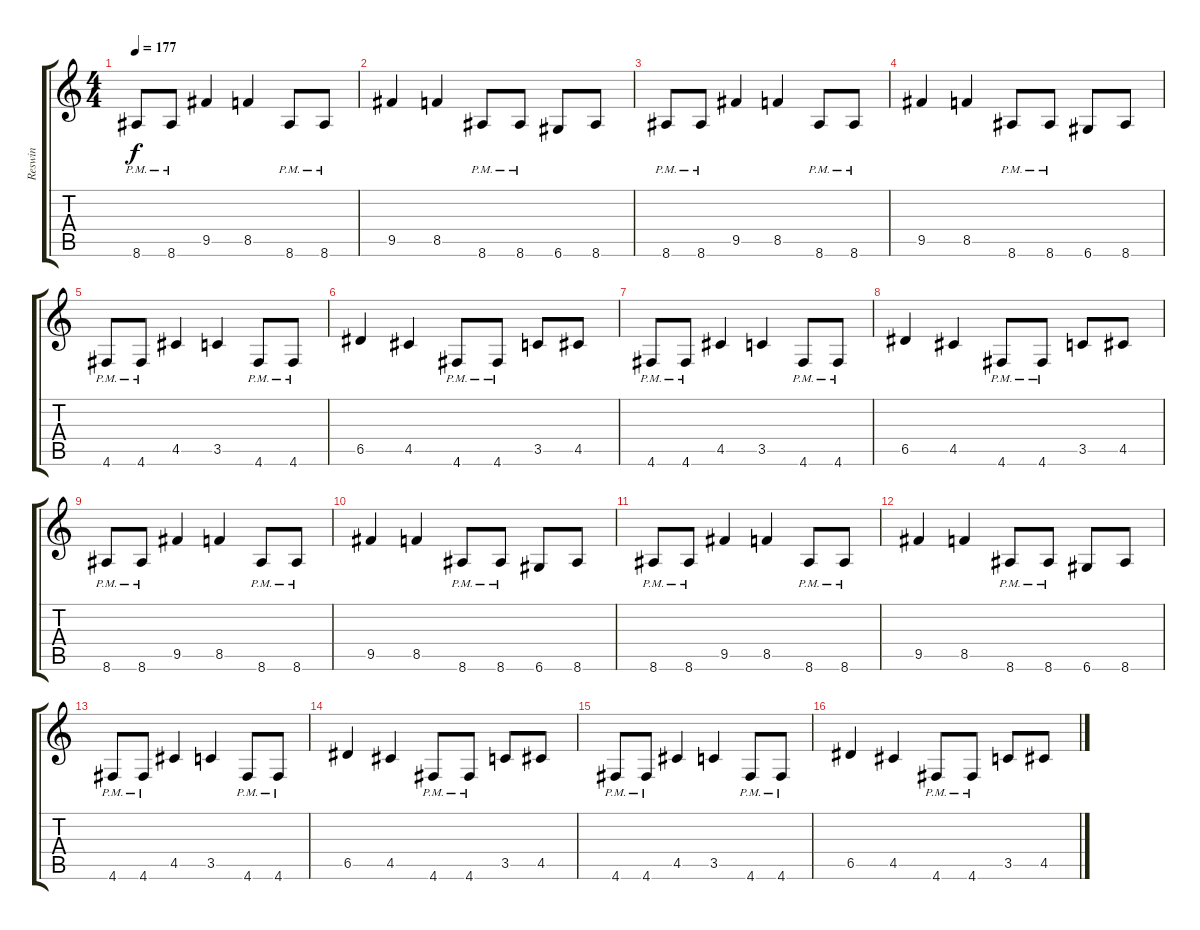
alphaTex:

\track ("Reswin" "Reswin") {instrument distortionguitar}
\staff {score tabs}
\tuning (E4 B3 G3 D3 A2 D2) {hide}
\ts (4 4)
\tempo 177
\clef g2
\ks c
8.6{pm}.8{dy f instrument distortionguitar} 8.6{pm}.8 9.5.4 8.5.4 8.6{pm}.8 8.6{pm}.8 |
9.5.4 8.5.4 8.6{pm}.8 8.6{pm}.8 6.6.8 8.6.8 |
8.6{pm}.8 8.6{pm}.8 9.5.4 8.5.4 8.6{pm}.8 8.6{pm}.8 |
9.5.4 8.5.4 8.6{pm}.8 8.6{pm}.8 6.6.8 8.6.8 |
4.6{pm}.8 4.6{pm}.8 4.5.4 3.5.4 4.6{pm}.8 4.6{pm}.8 |
6.5.4 4.5.4 4.6{pm}.8 4.6{pm}.8 3.5.8 4.5.8 |
4.6{pm}.8 4.6{pm}.8 4.5.4 3.5.4 4.6{pm}.8 4.6{pm}.8 |
6.5.4 4.5.4 4.6{pm}.8 4.6{pm}.8 3.5.8 4.5.8 |
8.6{pm}.8 8.6{pm}.8 9.5.4 8.5.4 8.6{pm}.8 8.6{pm}.8 |
9.5.4 8.5.4 8.6{pm}.8 8.6{pm}.8 6.6.8 8.6.8 |
8.6{pm}.8 8.6{pm}.8 9.5.4 8.5.4 8.6{pm}.8 8.6{pm}.8 |
9.5.4 8.5.4 8.6{pm}.8 8.6{pm}.8 6.6.8 8.6.8 |
4.6{pm}.8 4.6{pm}.8 4.5.4 3.5.4 4.6{pm}.8 4.6{pm}.8 |
6.5.4 4.5.4 4.6{pm}.8 4.6{pm}.8 3.5.8 4.5.8 |
4.6{pm}.8 4.6{pm}.8 4.5.4 3.5.4 4.6{pm}.8 4.6{pm}.8 |
6.5.4 4.5.4 4.6{pm}.8 4.6{pm}.8 3.5.8 4.5.8
